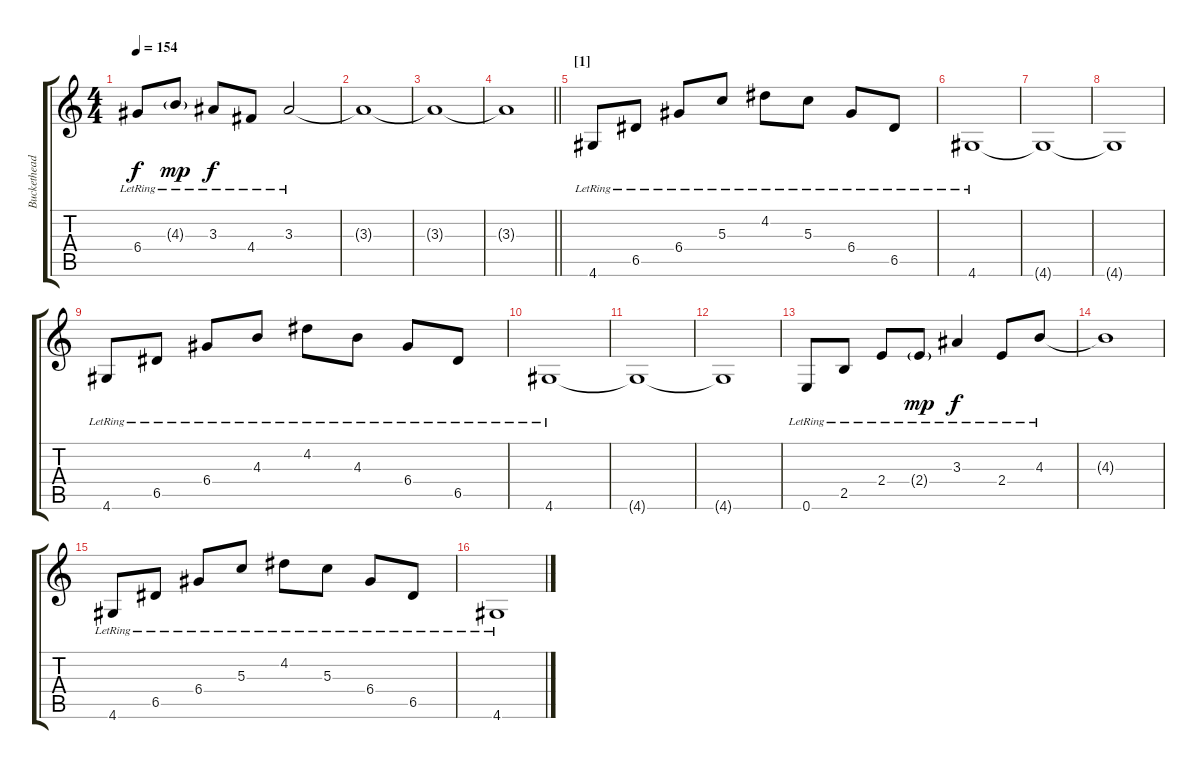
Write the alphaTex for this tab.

\track ("Buckethead" "Buckethead") {instrument acousticguitarnylon}
\staff {score tabs}
\tuning (E4 B3 G3 D3 A2 E2) {hide}
\ts (4 4)
\tempo 154
\clef g2
\ks c
6.4{lr}.8{dy f} 4.3{g lr}.8{dy mp} 3.3{lr}.8{dy f} 4.4{lr}.8 3.3{lr}.2 |
3.3{t}.1 |
3.3{t}.1 |
\barLineRight lightlight
3.3{t}.1 |
\section ("" "[1]")
4.6{lr}.8 6.5{lr}.8 6.4{lr}.8 5.3{lr}.8 4.2{lr}.8 5.3{lr}.8 6.4{lr}.8 6.5{lr}.8 |
4.6{lr}.1 |
4.6{t}.1 |
4.6{t}.1 |
4.6{lr}.8 6.5{lr}.8 6.4{lr}.8 4.3{lr}.8 4.2{lr}.8 4.3{lr}.8 6.4{lr}.8 6.5{lr}.8 |
4.6{lr}.1 |
4.6{t}.1 |
4.6{t}.1 |
0.6{lr}.8 2.5{lr}.8 2.4{lr}.8 2.4{g lr}.8{dy mp} 3.3{lr}.4{dy f} 2.4{lr}.8 4.3{lr}.8 |
4.3{t}.1 |
4.6{lr}.8 6.5{lr}.8 6.4{lr}.8 5.3{lr}.8 4.2{lr}.8 5.3{lr}.8 6.4{lr}.8 6.5{lr}.8 |
4.6{lr}.1
